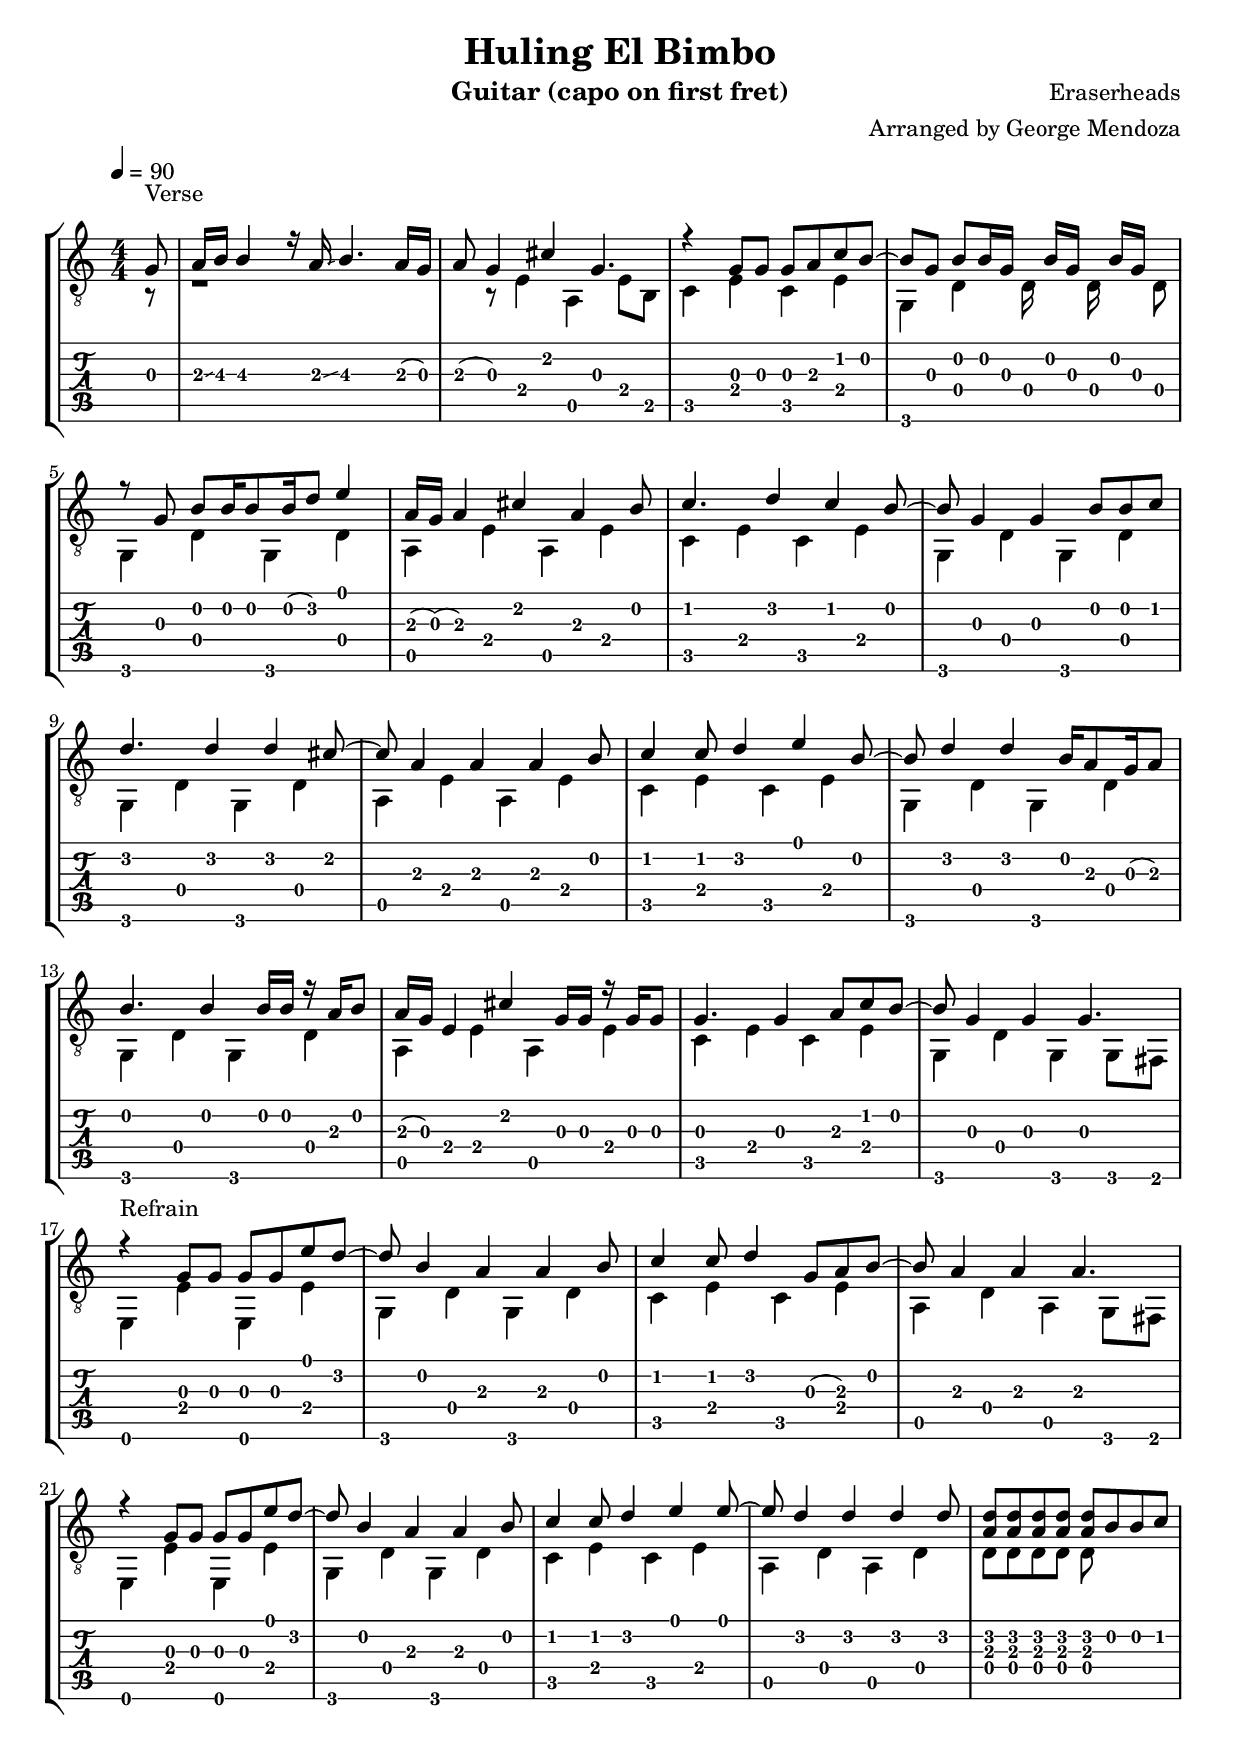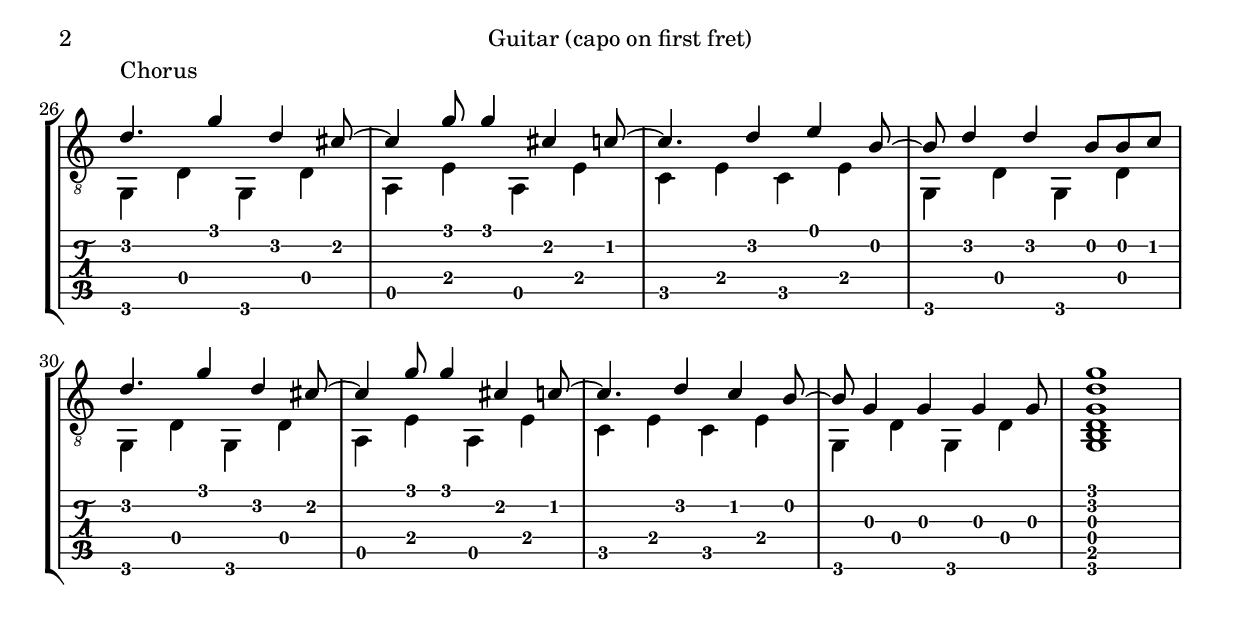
\version "2.12.3"
\include "english.ly"

\paper {
 indent = #0
}

\header {
  title = "Huling El Bimbo"
  composer = "Eraserheads"
  arranger = "Arranged by George Mendoza"
  instrument = "Guitar (capo on first fret)"
}

%-----------------------------------------------------------------------
% Chord Sets

cChordSetG = { r1-"G" }
cChordSetGEight = { r8-"G" }
cChordSetC = { r1-"C" }
cChordSetASeven = { r1-"A7" }
cChordSetEm = { r1-"Em" }
cChordSetD = { r1-"D" }

%-----------------------------------------------------------------------
% Bars

vOneBarVerseLineOneBarOne = { \partial 8 <g\3>8 }
vTwoBarVerseLineOneBarOne = { \partial 8 r8 }
cBarVerseLineOneBarOne = { \partial 8 \cChordSetGEight }
sBarVerseLineOneBarOne = { \partial 8 r8^"Verse" }

vOneBarVerseLineOneBarTwo = {  <a\3>16\glissando <b\3>16 <b\3>4 r16 <a\3>16\glissando <b\3>4. <a\3>16( <g\3>16) }
vTwoBarVerseLineOneBarTwo = {  r1 }
cBarVerseLineOneBarTwo = {  \cChordSetG }
sBarVerseLineOneBarTwo = {  r1 }

vOneBarVerseLineOneBarThree = {  <a\3>8( <g\3>4) <cs'\2>4 <g\3>4. }
vTwoBarVerseLineOneBarThree = {  \skip 8 r8 <e\4>4 <a,\5>4 <e\4>8 <b,\5>8 }
cBarVerseLineOneBarThree = {  \cChordSetASeven }
sBarVerseLineOneBarThree = {  r1 }

vOneBarVerseLineOneBarFour = {  r4 <g\3>8 <g\3>8 <g\3>8 <a\3>8 <c'\2>8 <b~\2>8 }
vTwoBarVerseLineOneBarFour = {  <c\5>4 <e\4>4 <c\5>4 <e\4>4 }
cBarVerseLineOneBarFour = {  \cChordSetC }
sBarVerseLineOneBarFour = {  r1 }

vOneBarVerseLineOneBarFive = {  <b\2>8 <g\3>8 <b\2>8 <b\2>16 <g\3>16 \skip 16 <b\2>16 <g\3>16 \skip 16 <b\2>16 <g\3>16 \skip 8 }
vTwoBarVerseLineOneBarFive = {  <g,\6>4 <d\4>4 <d\4>16 \skip 16 \skip 16 <d\4>16 \skip 16 \skip 16 <d\4>8 }
cBarVerseLineOneBarFive = {  \cChordSetG }
sBarVerseLineOneBarFive = {  r1 }

vOneBarVerseLineTwoBarOne = {  r8 <g\3>8 <b\2>8 <b\2>16 <b\2>8 <b\2>16( <d'\2>8) <e'\1>4 }
vTwoBarVerseLineTwoBarOne = {  <g,\6>4 <d\4>4 <g,\6>4 <d\4>4 }
cBarVerseLineTwoBarOne = {  \cChordSetG }
sBarVerseLineTwoBarOne = {  r1 }

vOneBarVerseLineTwoBarTwo = {  <a\3>16( <g\3>16)( <a\3>4) <cs'\2>4 <a\3>4 <b\2>8 }
vTwoBarVerseLineTwoBarTwo = {  <a,\5>4 <e\4>4 <a,\5>4 <e\4>4 }
cBarVerseLineTwoBarTwo = {  \cChordSetASeven }
sBarVerseLineTwoBarTwo = {  r1 }

vOneBarVerseLineTwoBarThree = {  <c'\2>4. <d'\2>4 <c'\2>4 <b~\2>8 }
vTwoBarVerseLineTwoBarThree = {  <c\5>4 <e\4>4 <c\5>4 <e\4>4 }
cBarVerseLineTwoBarThree = {  \cChordSetC }
sBarVerseLineTwoBarThree = {  r1 }

vOneBarVerseLineTwoBarFour = {  <b\2>8 <g\3>4 <g\3>4 <b\2>8 <b\2>8 <c'\2>8 }
vTwoBarVerseLineTwoBarFour = {  <g,\6>4 <d\4>4 <g,\6>4 <d\4>4 }
cBarVerseLineTwoBarFour = {  \cChordSetG }
sBarVerseLineTwoBarFour = {  r1 }

vOneBarVerseLineThreeBarOne = {  <d'\2>4. <d'\2>4 <d'\2>4 <cs'~\2>8 }
vTwoBarVerseLineThreeBarOne = {  <g,\6>4 <d\4>4 <g,\6>4 <d\4>4 }
cBarVerseLineThreeBarOne = {  \cChordSetG }
sBarVerseLineThreeBarOne = {  r1 }

vOneBarVerseLineThreeBarTwo = {  <cs'\2>8 <a\3>4 <a\3>4 <a\3>4 <b\2>8 }
vTwoBarVerseLineThreeBarTwo = {  <a,\5>4 <e\4>4 <a,\5>4 <e\4>4 }
cBarVerseLineThreeBarTwo = {  \cChordSetASeven }
sBarVerseLineThreeBarTwo = {  r1 }

vOneBarVerseLineThreeBarThree = {  <c'\2>4 <c'\2>8 <d'\2>4 <e'\1>4 <b~\2>8 }
vTwoBarVerseLineThreeBarThree = {  <c\5>4 <e\4>4 <c\5>4 <e\4>4 }
cBarVerseLineThreeBarThree = {  \cChordSetC }
sBarVerseLineThreeBarThree = {  r1 }

vOneBarVerseLineThreeBarFour = {  <b\2>8 <d'\2>4 <d'\2>4 <b\2>16 <a\3>8 <g\3>16( <a\3>8) }
vTwoBarVerseLineThreeBarFour = {  <g,\6>4 <d\4>4 <g,\6>4 <d\4>4 }
cBarVerseLineThreeBarFour = {  \cChordSetG }
sBarVerseLineThreeBarFour = {  r1 }

vOneBarVerseLineFourBarOne = {  <b\2>4. <b\2>4 <b\2>16 <b\2>16 r16 <a\3>16 <b\2>8 }
vTwoBarVerseLineFourBarOne = {  <g,\6>4 <d\4>4 <g,\6>4 <d\4>4 }
cBarVerseLineFourBarOne = {  \cChordSetG }
sBarVerseLineFourBarOne = {  r1 }

vOneBarVerseLineFourBarTwo = {  <a\3>16( <g\3>16) <e\4>4 <cs'\2>4 <g\3>16 <g\3>16 r16 <g\3>16 <g\3>8 }
vTwoBarVerseLineFourBarTwo = {  <a,\5>4 <e\4>4 <a,\5>4 <e\4>4 }
cBarVerseLineFourBarTwo = {  \cChordSetASeven }
sBarVerseLineFourBarTwo = {  r1 }

vOneBarVerseLineFourBarThree = {  <g\3>4. <g\3>4 <a\3>8 <c'\2>8 <b~\2>8 }
vTwoBarVerseLineFourBarThree = {  <c\5>4 <e\4>4 <c\5>4 <e\4>4 }
cBarVerseLineFourBarThree = {  \cChordSetC }
sBarVerseLineFourBarThree = {  r1 }

vOneBarVerseLineFourBarFour = {  <b\2>8 <g\3>4 <g\3>4 <g\3>4. }
vTwoBarVerseLineFourBarFour = {  <g,\6>4 <d\4>4 <g,\6>4 <g,\6>8 <fs,\6>8 }
cBarVerseLineFourBarFour = {  \cChordSetG }
sBarVerseLineFourBarFour = {  r1 }

vOneBarRefrainLineOneBarOne = {  r4 <g\3>8 <g\3>8 <g\3>8 <g\3>8 <e'\1>8 <d'~\2>8 }
vTwoBarRefrainLineOneBarOne = {  <e,\6>4 <e\4>4 <e,\6>4 <e\4>4 }
cBarRefrainLineOneBarOne = {  \cChordSetEm }
sBarRefrainLineOneBarOne = {  r1^"Refrain" }

vOneBarRefrainLineOneBarTwo = {  <d'\2>8 <b\2>4 <a\3>4 <a\3>4 <b\2>8 }
vTwoBarRefrainLineOneBarTwo = {  <g,\6>4 <d\4>4 <g,\6>4 <d\4>4 }
cBarRefrainLineOneBarTwo = {  \cChordSetG }
sBarRefrainLineOneBarTwo = {  r1 }

vOneBarRefrainLineOneBarThree = {  <c'\2>4 <c'\2>8 <d'\2>4 <g\3>8( <a\3>8) <b~\2>8 }
vTwoBarRefrainLineOneBarThree = {  <c\5>4 <e\4>4 <c\5>4 <e\4>4 }
cBarRefrainLineOneBarThree = {  \cChordSetC }
sBarRefrainLineOneBarThree = {  r1 }

vOneBarRefrainLineOneBarFour = {  <b\2>8 <a\3>4 <a\3>4 <a\3>4. }
vTwoBarRefrainLineOneBarFour = {  <a,\5>4 <d\4>4 <a,\5>4 <g,\6>8 <fs,\6>8 }
cBarRefrainLineOneBarFour = {  \cChordSetD }
sBarRefrainLineOneBarFour = {  r1 }

vOneBarRefrainLineTwoBarOne = {  r4 <g\3>8 <g\3>8 <g\3>8 <g\3>8 <e'\1>8 <d'~\2>8 }
vTwoBarRefrainLineTwoBarOne = {  <e,\6>4 <e\4>4 <e,\6>4 <e\4>4 }
cBarRefrainLineTwoBarOne = {  \cChordSetEm }
sBarRefrainLineTwoBarOne = {  r1 }

vOneBarRefrainLineTwoBarTwo = {  <d'\2>8 <b\2>4 <a\3>4 <a\3>4 <b\2>8 }
vTwoBarRefrainLineTwoBarTwo = {  <g,\6>4 <d\4>4 <g,\6>4 <d\4>4 }
cBarRefrainLineTwoBarTwo = {  \cChordSetG }
sBarRefrainLineTwoBarTwo = {  r1 }

vOneBarRefrainLineTwoBarThree = {  <c'\2>4 <c'\2>8 <d'\2>4 <e'\1>4 <e'~\1>8 }
vTwoBarRefrainLineTwoBarThree = {  <c\5>4 <e\4>4 <c\5>4 <e\4>4 }
cBarRefrainLineTwoBarThree = {  \cChordSetC }
sBarRefrainLineTwoBarThree = {  r1 }

vOneBarRefrainLineTwoBarFour = {  <e'\1>8 <d'\2>4 <d'\2>4 <d'\2>4 <d'\2>8 }
vTwoBarRefrainLineTwoBarFour = {  <a,\5>4 <d\4>4 <a,\5>4 <d\4>4 }
cBarRefrainLineTwoBarFour = {  \cChordSetD }
sBarRefrainLineTwoBarFour = {  r1 }

vOneBarRefrainLineTwoBarFive = {  <a\3 d'\2 >8 <a\3 d'\2 >8 <a\3 d'\2 >8 <a\3 d'\2 >8 <a\3 d'\2 >8 <b\2>8 <b\2>8 <c'\2>8 }
vTwoBarRefrainLineTwoBarFive = {  <d\4>8 <d\4>8 <d\4>8 <d\4>8 <d\4>8 \skip 8 \skip 8 \skip 8 }
cBarRefrainLineTwoBarFive = {  \cChordSetD }
sBarRefrainLineTwoBarFive = {  r1 }

vOneBarChorusLineOneBarOne = {  <d'\2>4. <g'\1>4 <d'\2>4 <cs'~\2>8 }
vTwoBarChorusLineOneBarOne = {  <g,\6>4 <d\4>4 <g,\6>4 <d\4>4 }
cBarChorusLineOneBarOne = {  \cChordSetG }
sBarChorusLineOneBarOne = {  r1^"Chorus" }

vOneBarChorusLineOneBarTwo = {  <cs'\2>4 <g'\1>8 <g'\1>4 <cs'\2>4 <c'~\2>8 }
vTwoBarChorusLineOneBarTwo = {  <a,\5>4 <e\4>4 <a,\5>4 <e\4>4 }
cBarChorusLineOneBarTwo = {  \cChordSetASeven }
sBarChorusLineOneBarTwo = {  r1 }

vOneBarChorusLineOneBarThree = {  <c'\2>4. <d'\2>4 <e'\1>4 <b~\2>8 }
vTwoBarChorusLineOneBarThree = {  <c\5>4 <e\4>4 <c\5>4 <e\4>4 }
cBarChorusLineOneBarThree = {  \cChordSetC }
sBarChorusLineOneBarThree = {  r1 }

vOneBarChorusLineOneBarFour = {  <b\2>8 <d'\2>4 <d'\2>4 <b\2>8 <b\2>8 <c'\2>8 }
vTwoBarChorusLineOneBarFour = {  <g,\6>4 <d\4>4 <g,\6>4 <d\4>4 }
cBarChorusLineOneBarFour = {  \cChordSetG }
sBarChorusLineOneBarFour = {  r1 }

vOneBarChorusLineTwoBarOne = {  <d'\2>4. <g'\1>4 <d'\2>4 <cs'~\2>8 }
vTwoBarChorusLineTwoBarOne = {  <g,\6>4 <d\4>4 <g,\6>4 <d\4>4 }
cBarChorusLineTwoBarOne = {  \cChordSetG }
sBarChorusLineTwoBarOne = {  r1 }

vOneBarChorusLineTwoBarTwo = {  <cs'\2>4 <g'\1>8 <g'\1>4 <cs'\2>4 <c'~\2>8 }
vTwoBarChorusLineTwoBarTwo = {  <a,\5>4 <e\4>4 <a,\5>4 <e\4>4 }
cBarChorusLineTwoBarTwo = {  \cChordSetASeven }
sBarChorusLineTwoBarTwo = {  r1 }

vOneBarChorusLineTwoBarThree = {  <c'\2>4. <d'\2>4 <c'\2>4 <b~\2>8 }
vTwoBarChorusLineTwoBarThree = {  <c\5>4 <e\4>4 <c\5>4 <e\4>4 }
cBarChorusLineTwoBarThree = {  \cChordSetC }
sBarChorusLineTwoBarThree = {  r1 }

vOneBarChorusLineTwoBarFour = {  <b\2>8 <g\3>4 <g\3>4 <g\3>4 <g\3>8 }
vTwoBarChorusLineTwoBarFour = {  <g,\6>4 <d\4>4 <g,\6>4 <d\4>4 }
cBarChorusLineTwoBarFour = {  \cChordSetG }
sBarChorusLineTwoBarFour = {  r1 }

vOneBarChorusLineTwoBarFive = {  <g\3 d'\2 g'\1 >1 }
vTwoBarChorusLineTwoBarFive = {  <g,\6 b,\5 d\4 >1 }
cBarChorusLineTwoBarFive = {  \cChordSetG }
sBarChorusLineTwoBarFive = {  r1 }


%-----------------------------------------------------------------------
% Lines

vOneLineVerseLineOne = { \vOneBarVerseLineOneBarOne \vOneBarVerseLineOneBarTwo \vOneBarVerseLineOneBarThree \vOneBarVerseLineOneBarFour \vOneBarVerseLineOneBarFive \break }
vTwoLineVerseLineOne = { \vTwoBarVerseLineOneBarOne \vTwoBarVerseLineOneBarTwo \vTwoBarVerseLineOneBarThree \vTwoBarVerseLineOneBarFour \vTwoBarVerseLineOneBarFive \break }
cLineVerseLineOne = { \cBarVerseLineOneBarOne \cBarVerseLineOneBarTwo \cBarVerseLineOneBarThree \cBarVerseLineOneBarFour \cBarVerseLineOneBarFive }
sLineVerseLineOne = { \sBarVerseLineOneBarOne \sBarVerseLineOneBarTwo \sBarVerseLineOneBarThree \sBarVerseLineOneBarFour \sBarVerseLineOneBarFive }

vOneLineVerseLineTwo = { \vOneBarVerseLineTwoBarOne \vOneBarVerseLineTwoBarTwo \vOneBarVerseLineTwoBarThree \vOneBarVerseLineTwoBarFour \break }
vTwoLineVerseLineTwo = { \vTwoBarVerseLineTwoBarOne \vTwoBarVerseLineTwoBarTwo \vTwoBarVerseLineTwoBarThree \vTwoBarVerseLineTwoBarFour \break }
cLineVerseLineTwo = { \cBarVerseLineTwoBarOne \cBarVerseLineTwoBarTwo \cBarVerseLineTwoBarThree \cBarVerseLineTwoBarFour }
sLineVerseLineTwo = { \sBarVerseLineTwoBarOne \sBarVerseLineTwoBarTwo \sBarVerseLineTwoBarThree \sBarVerseLineTwoBarFour }

vOneLineVerseLineThree = { \vOneBarVerseLineThreeBarOne \vOneBarVerseLineThreeBarTwo \vOneBarVerseLineThreeBarThree \vOneBarVerseLineThreeBarFour \break }
vTwoLineVerseLineThree = { \vTwoBarVerseLineThreeBarOne \vTwoBarVerseLineThreeBarTwo \vTwoBarVerseLineThreeBarThree \vTwoBarVerseLineThreeBarFour \break }
cLineVerseLineThree = { \cBarVerseLineThreeBarOne \cBarVerseLineThreeBarTwo \cBarVerseLineThreeBarThree \cBarVerseLineThreeBarFour }
sLineVerseLineThree = { \sBarVerseLineThreeBarOne \sBarVerseLineThreeBarTwo \sBarVerseLineThreeBarThree \sBarVerseLineThreeBarFour }

vOneLineVerseLineFour = { \vOneBarVerseLineFourBarOne \vOneBarVerseLineFourBarTwo \vOneBarVerseLineFourBarThree \vOneBarVerseLineFourBarFour \break }
vTwoLineVerseLineFour = { \vTwoBarVerseLineFourBarOne \vTwoBarVerseLineFourBarTwo \vTwoBarVerseLineFourBarThree \vTwoBarVerseLineFourBarFour \break }
cLineVerseLineFour = { \cBarVerseLineFourBarOne \cBarVerseLineFourBarTwo \cBarVerseLineFourBarThree \cBarVerseLineFourBarFour }
sLineVerseLineFour = { \sBarVerseLineFourBarOne \sBarVerseLineFourBarTwo \sBarVerseLineFourBarThree \sBarVerseLineFourBarFour }

vOneLineRefrainLineOne = { \vOneBarRefrainLineOneBarOne \vOneBarRefrainLineOneBarTwo \vOneBarRefrainLineOneBarThree \vOneBarRefrainLineOneBarFour \break }
vTwoLineRefrainLineOne = { \vTwoBarRefrainLineOneBarOne \vTwoBarRefrainLineOneBarTwo \vTwoBarRefrainLineOneBarThree \vTwoBarRefrainLineOneBarFour \break }
cLineRefrainLineOne = { \cBarRefrainLineOneBarOne \cBarRefrainLineOneBarTwo \cBarRefrainLineOneBarThree \cBarRefrainLineOneBarFour }
sLineRefrainLineOne = { \sBarRefrainLineOneBarOne \sBarRefrainLineOneBarTwo \sBarRefrainLineOneBarThree \sBarRefrainLineOneBarFour }

vOneLineRefrainLineTwo = { \vOneBarRefrainLineTwoBarOne \vOneBarRefrainLineTwoBarTwo \vOneBarRefrainLineTwoBarThree \vOneBarRefrainLineTwoBarFour \vOneBarRefrainLineTwoBarFive \break }
vTwoLineRefrainLineTwo = { \vTwoBarRefrainLineTwoBarOne \vTwoBarRefrainLineTwoBarTwo \vTwoBarRefrainLineTwoBarThree \vTwoBarRefrainLineTwoBarFour \vTwoBarRefrainLineTwoBarFive \break }
cLineRefrainLineTwo = { \cBarRefrainLineTwoBarOne \cBarRefrainLineTwoBarTwo \cBarRefrainLineTwoBarThree \cBarRefrainLineTwoBarFour \cBarRefrainLineTwoBarFive }
sLineRefrainLineTwo = { \sBarRefrainLineTwoBarOne \sBarRefrainLineTwoBarTwo \sBarRefrainLineTwoBarThree \sBarRefrainLineTwoBarFour \sBarRefrainLineTwoBarFive }

vOneLineChorusLineOne = { \vOneBarChorusLineOneBarOne \vOneBarChorusLineOneBarTwo \vOneBarChorusLineOneBarThree \vOneBarChorusLineOneBarFour \break }
vTwoLineChorusLineOne = { \vTwoBarChorusLineOneBarOne \vTwoBarChorusLineOneBarTwo \vTwoBarChorusLineOneBarThree \vTwoBarChorusLineOneBarFour \break }
cLineChorusLineOne = { \cBarChorusLineOneBarOne \cBarChorusLineOneBarTwo \cBarChorusLineOneBarThree \cBarChorusLineOneBarFour }
sLineChorusLineOne = { \sBarChorusLineOneBarOne \sBarChorusLineOneBarTwo \sBarChorusLineOneBarThree \sBarChorusLineOneBarFour }

vOneLineChorusLineTwo = { \vOneBarChorusLineTwoBarOne \vOneBarChorusLineTwoBarTwo \vOneBarChorusLineTwoBarThree \vOneBarChorusLineTwoBarFour \vOneBarChorusLineTwoBarFive \break }
vTwoLineChorusLineTwo = { \vTwoBarChorusLineTwoBarOne \vTwoBarChorusLineTwoBarTwo \vTwoBarChorusLineTwoBarThree \vTwoBarChorusLineTwoBarFour \vTwoBarChorusLineTwoBarFive \break }
cLineChorusLineTwo = { \cBarChorusLineTwoBarOne \cBarChorusLineTwoBarTwo \cBarChorusLineTwoBarThree \cBarChorusLineTwoBarFour \cBarChorusLineTwoBarFive }
sLineChorusLineTwo = { \sBarChorusLineTwoBarOne \sBarChorusLineTwoBarTwo \sBarChorusLineTwoBarThree \sBarChorusLineTwoBarFour \sBarChorusLineTwoBarFive }


%-----------------------------------------------------------------------
% Stanzas

vOneStanzaVerse = { \vOneLineVerseLineOne \vOneLineVerseLineTwo \vOneLineVerseLineThree \vOneLineVerseLineFour }
vTwoStanzaVerse = { \vTwoLineVerseLineOne \vTwoLineVerseLineTwo \vTwoLineVerseLineThree \vTwoLineVerseLineFour }
cStanzaVerse = { \cLineVerseLineOne \cLineVerseLineTwo \cLineVerseLineThree \cLineVerseLineFour }
sStanzaVerse = { \sLineVerseLineOne \sLineVerseLineTwo \sLineVerseLineThree \sLineVerseLineFour }

vOneStanzaRefrain = { \vOneLineRefrainLineOne \vOneLineRefrainLineTwo }
vTwoStanzaRefrain = { \vTwoLineRefrainLineOne \vTwoLineRefrainLineTwo }
cStanzaRefrain = { \cLineRefrainLineOne \cLineRefrainLineTwo }
sStanzaRefrain = { \sLineRefrainLineOne \sLineRefrainLineTwo }

vOneStanzaChorus = { \vOneLineChorusLineOne \vOneLineChorusLineTwo }
vTwoStanzaChorus = { \vTwoLineChorusLineOne \vTwoLineChorusLineTwo }
cStanzaChorus = { \cLineChorusLineOne \cLineChorusLineTwo }
sStanzaChorus = { \sLineChorusLineOne \sLineChorusLineTwo }


%-----------------------------------------------------------------------
% Scores

vOneScoreTabOneScoreOne = { \vOneStanzaVerse \vOneStanzaRefrain \vOneStanzaChorus }
vTwoScoreTabOneScoreOne = { \vTwoStanzaVerse \vTwoStanzaRefrain \vTwoStanzaChorus }
cScoreTabOneScoreOne = { \cStanzaVerse \cStanzaRefrain \cStanzaChorus }
sScoreTabOneScoreOne = { \sStanzaVerse \sStanzaRefrain \sStanzaChorus }


%-----------------------------------------------------------------------
% Voices

vOne = {
  \transposition cs''
  \vOneScoreTabOneScoreOne
}

vTwo = {
  \transposition cs'
  \vTwoScoreTabOneScoreOne
}


%-----------------------------------------------------------------------
% Stanza Headings

stanzaHeadings = { \sScoreTabOneScoreOne }

%-----------------------------------------------------------------------
% Chord Headings

chordHeadings = { \cScoreTabOneScoreOne }

%-----------------------------------------------------------------------

\score {
  \new StaffGroup <<
    \new Staff <<
      \tempo 4 = 90

      \clef "treble_8"

      \new Voice \with { \remove Rest_engraver } {
        \stanzaHeadings
      }

      \new Voice {
        \voiceOne
        \vOne
      }
      \new Voice {
        \voiceTwo
        \vTwo
      }
    >>

    \new TabStaff <<
      \new TabVoice {
        \slurUp
        \vOne
      }
      \new TabVoice {
        \slurUp
        \vTwo
      }
      \new TabVoice {
        \chordHeadings
      }
    >>
  >>

  \layout {
    \context { \Staff
      \override TimeSignature #'style = #'numbered
      \override StringNumber #'transparent = ##t
    }
    \context { \TabStaff
      \override TimeSignature #'style = #'numbered
    }
    \context { \Voice
      \remove Slur_engraver
    }
    \context { \TabVoice
      \remove Dots_engraver
      \remove Stem_engraver
      \remove Rest_engraver
    }
  }
}

% showLastLength = R1*4
\score {
  \new Staff \with {midiInstrument = #"acoustic guitar (nylon)"} <<
    \tempo 4 = 90

    \clef "treble_8"

    \new Voice {
      \unfoldRepeats {
        \vOne
      }
    }
    \new Voice {
      \unfoldRepeats {
        \vTwo
      }
    }
  >>

  \midi {}
}
